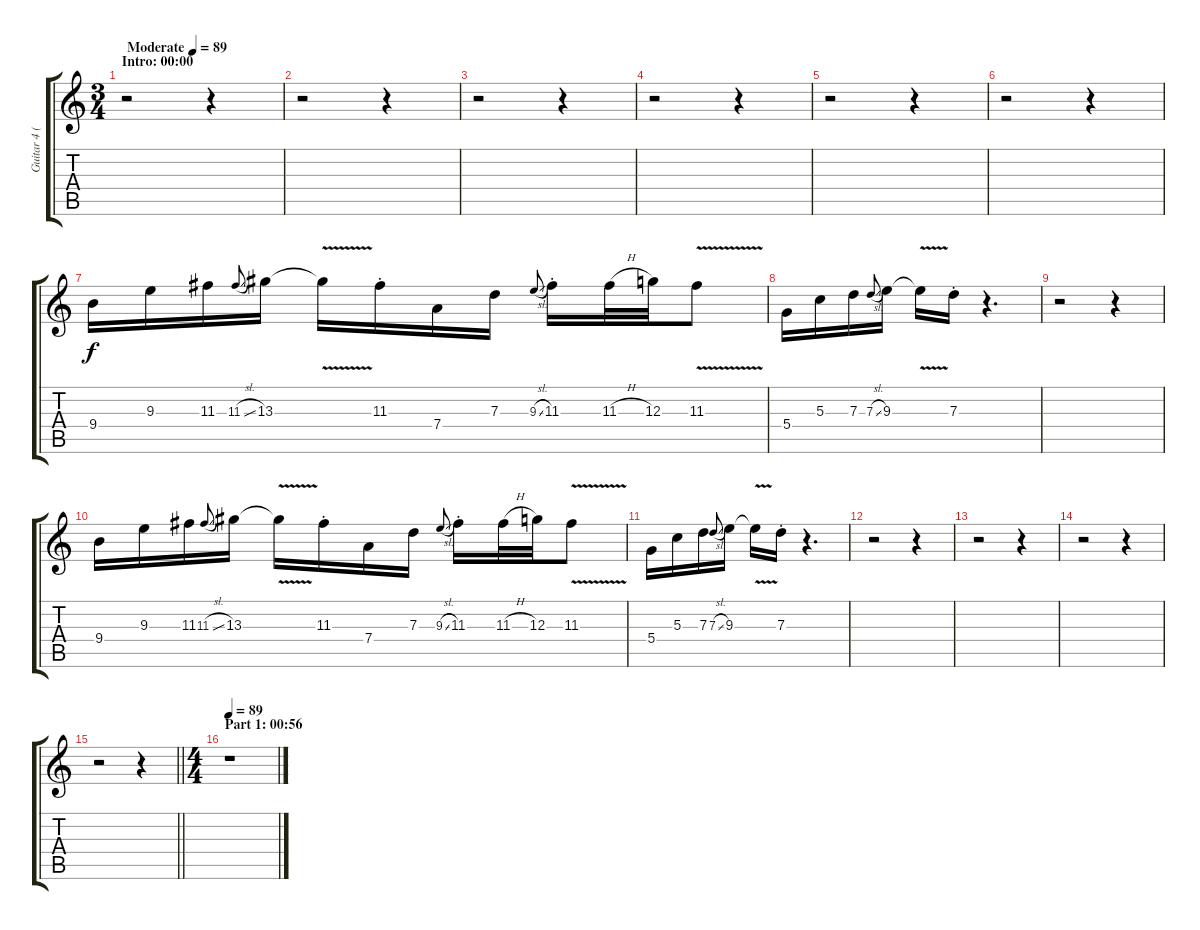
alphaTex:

\track ("Guitar 4 (Clean)" "Guitar 4 (") {instrument electricguitarclean}
\staff {score tabs}
\tuning (E4 B3 G3 D3 A2 E2) {hide}
\ts (3 4)
\section ("" "Intro: 00:00")
\tempo (89 "Moderate")
\tempo 46
\tempo (89 "Moderate")
\clef g2
\ks c
r.2{dy f instrument electricguitarclean} r.4 |
r.2 r.4 |
r.2 r.4 |
r.2 r.4 |
r.2 r.4 |
r.2 r.4 |
9.4.16 9.3.16 11.3.16 11.3{sl}.8{gr onbeat} 13.3.16 13.3{v t}.16 11.3{st}.16 7.4.16 7.3.16 9.3{sl}.8{gr onbeat} 11.3{st}.16 11.3{h}.32 12.3.32 11.3{v}.8 |
5.4.16 5.3.16 7.3.16 7.3{sl}.8{gr onbeat} 9.3.16 9.3{v t}.16 7.3{st}.16 r.4{d} |
r.2 r.4 |
9.4.16 9.3.16 11.3.16 11.3{sl}.8{gr onbeat} 13.3.16 13.3{v t}.16 11.3{st}.16 7.4.16 7.3.16 9.3{sl}.8{gr onbeat} 11.3{st}.16 11.3{h}.32 12.3.32 11.3{v}.8 |
5.4.16 5.3.16 7.3.16 7.3{sl}.8{gr onbeat} 9.3.16 9.3{v t}.16 7.3{st}.16 r.4{d} |
r.2 r.4 |
r.2 r.4 |
r.2 r.4 |
\barLineRight lightlight
r.2 r.4 |
\ts (4 4)
\section ("" "Part 1: 00:56")
\tempo 89
r.1
